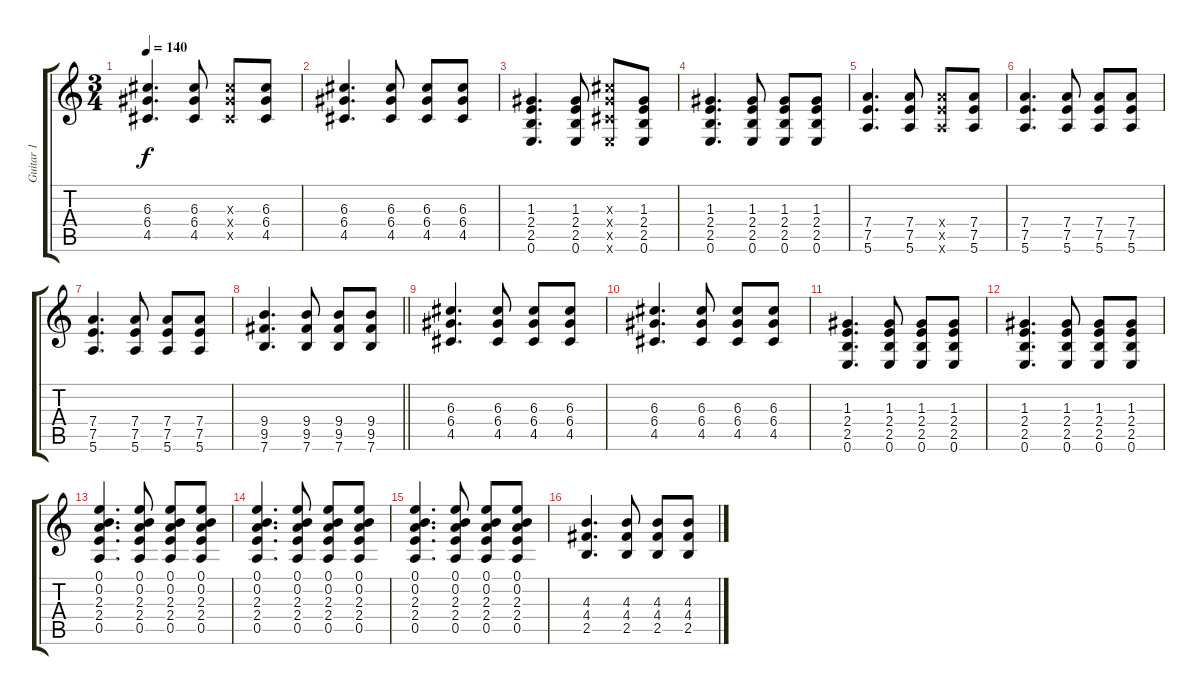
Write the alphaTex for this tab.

\track ("Guitar 1" "Guitar 1") {instrument distortionguitar}
\staff {score tabs}
\tuning (E4 B3 G3 D3 A2 E2) {hide}
\ts (3 4)
\tempo 140
\clef g2
\ks c
(6.3 6.4 4.5).4{d dy f} (6.3 6.4 4.5).8 (6.3{x} 6.4{x} 4.5{x}).8 (6.3 6.4 4.5).8 |
(6.3 6.4 4.5).4{d} (6.3 6.4 4.5).8 (6.3 6.4 4.5).8 (6.3 6.4 4.5).8 |
(1.3 2.4 2.5 0.6).4{d} (1.3 2.4 2.5 0.6).8 (6.3{x} 6.4{x} 4.5{x} 0.6{x}).8 (1.3 2.4 2.5 0.6).8 |
(1.3 2.4 2.5 0.6).4{d} (1.3 2.4 2.5 0.6).8 (1.3 2.4 2.5 0.6).8 (1.3 2.4 2.5 0.6).8 |
(7.4 7.5 5.6).4{d} (7.4 7.5 5.6).8 (7.4{x} 7.5{x} 5.6{x}).8 (7.4 7.5 5.6).8 |
(7.4 7.5 5.6).4{d} (7.4 7.5 5.6).8 (7.4 7.5 5.6).8 (7.4 7.5 5.6).8 |
(7.4 7.5 5.6).4{d} (7.4 7.5 5.6).8 (7.4 7.5 5.6).8 (7.4 7.5 5.6).8 |
\barLineRight lightlight
(9.4 9.5 7.6).4{d} (9.4 9.5 7.6).8 (9.4 9.5 7.6).8 (9.4 9.5 7.6).8 |
(6.3 6.4 4.5).4{d} (6.3 6.4 4.5).8 (6.3 6.4 4.5).8 (6.3 6.4 4.5).8 |
(6.3 6.4 4.5).4{d} (6.3 6.4 4.5).8 (6.3 6.4 4.5).8 (6.3 6.4 4.5).8 |
(1.3 2.4 2.5 0.6).4{d} (1.3 2.4 2.5 0.6).8 (1.3 2.4 2.5 0.6).8 (1.3 2.4 2.5 0.6).8 |
(1.3 2.4 2.5 0.6).4{d} (1.3 2.4 2.5 0.6).8 (1.3 2.4 2.5 0.6).8 (1.3 2.4 2.5 0.6).8 |
(0.1 0.2 2.3 2.4 0.5).4{d} (0.1 0.2 2.3 2.4 0.5).8 (0.1 0.2 2.3 2.4 0.5).8 (0.1 0.2 2.3 2.4 0.5).8 |
(0.1 0.2 2.3 2.4 0.5).4{d} (0.1 0.2 2.3 2.4 0.5).8 (0.1 0.2 2.3 2.4 0.5).8 (0.1 0.2 2.3 2.4 0.5).8 |
(0.1 0.2 2.3 2.4 0.5).4{d} (0.1 0.2 2.3 2.4 0.5).8 (0.1 0.2 2.3 2.4 0.5).8 (0.1 0.2 2.3 2.4 0.5).8 |
(4.3 4.4 2.5).4{d} (4.3 4.4 2.5).8 (4.3 4.4 2.5).8 (4.3 4.4 2.5).8
